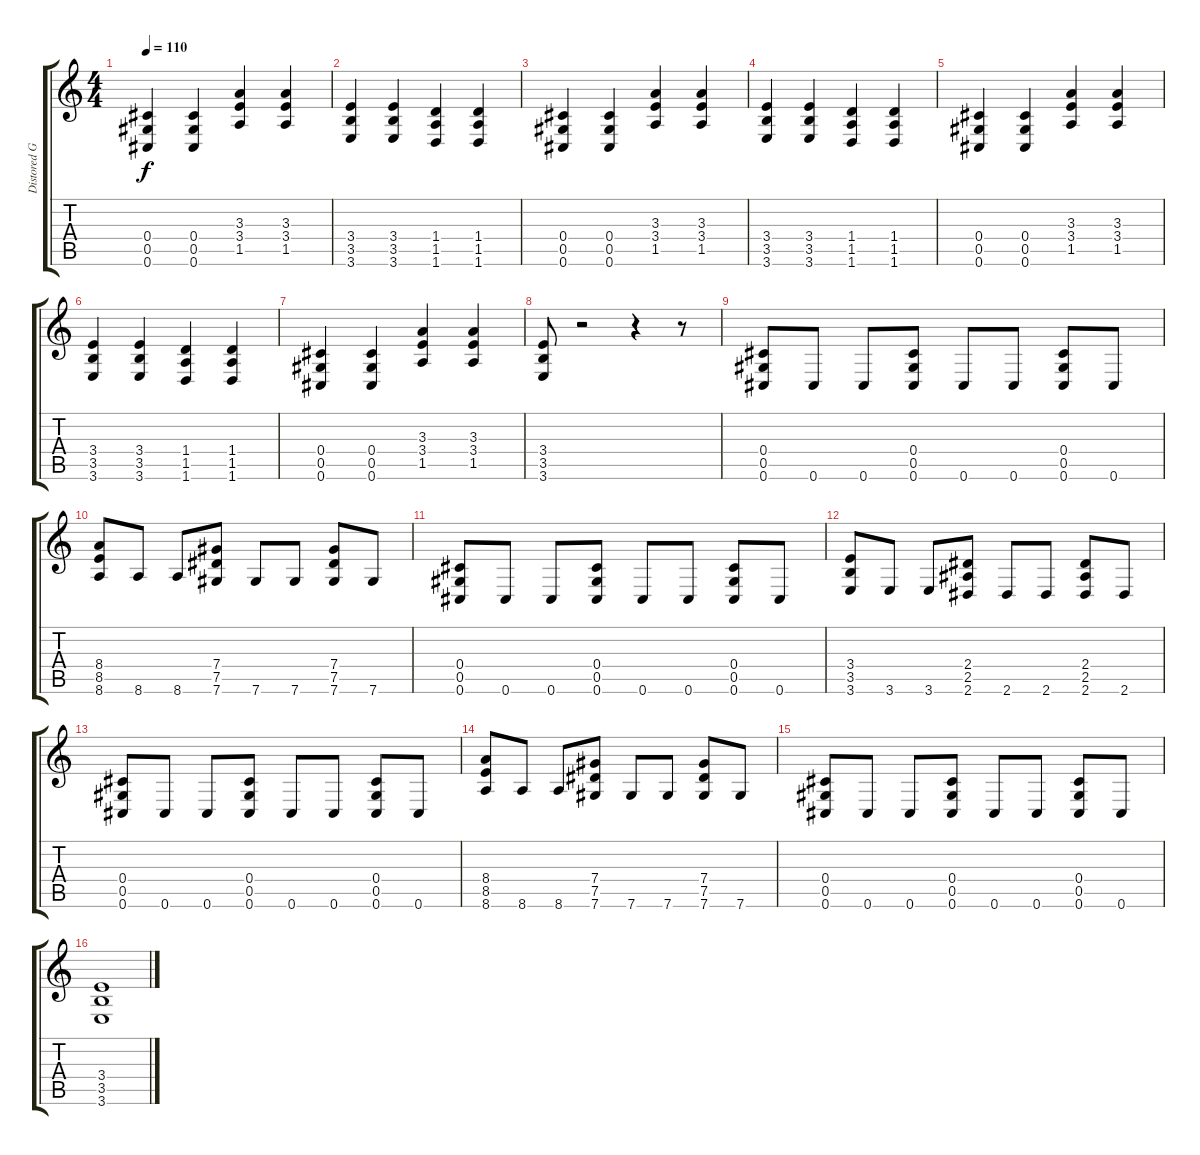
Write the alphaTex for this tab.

\track ("Distored Guitar" "Distored G") {instrument distortionguitar}
\staff {score tabs}
\tuning (Eb4 Bb3 Gb3 Db3 Ab2 Db2) {hide}
\ts (4 4)
\tempo 110
\clef g2
\ks c
(0.4 0.5 0.6).4{dy f} (0.4 0.5 0.6).4 (3.3 3.4 1.5).4 (3.3 3.4 1.5).4 |
(3.4 3.5 3.6).4 (3.4 3.5 3.6).4 (1.4 1.5 1.6).4 (1.4 1.5 1.6).4 |
(0.4 0.5 0.6).4 (0.4 0.5 0.6).4 (3.3 3.4 1.5).4 (3.3 3.4 1.5).4 |
(3.4 3.5 3.6).4 (3.4 3.5 3.6).4 (1.4 1.5 1.6).4 (1.4 1.5 1.6).4 |
(0.4 0.5 0.6).4 (0.4 0.5 0.6).4 (3.3 3.4 1.5).4 (3.3 3.4 1.5).4 |
(3.4 3.5 3.6).4 (3.4 3.5 3.6).4 (1.4 1.5 1.6).4 (1.4 1.5 1.6).4 |
(0.4 0.5 0.6).4 (0.4 0.5 0.6).4 (3.3 3.4 1.5).4 (3.3 3.4 1.5).4 |
(3.4 3.5 3.6).8 r.2 r.4 r.8 |
(0.4 0.5 0.6).8 0.6.8 0.6.8 (0.4 0.5 0.6).8 0.6.8 0.6.8 (0.4 0.5 0.6).8 0.6.8 |
(8.4 8.5 8.6).8 8.6.8 8.6.8 (7.4 7.5 7.6).8 7.6.8 7.6.8 (7.4 7.5 7.6).8 7.6.8 |
(0.4 0.5 0.6).8 0.6.8 0.6.8 (0.4 0.5 0.6).8 0.6.8 0.6.8 (0.4 0.5 0.6).8 0.6.8 |
(3.4 3.5 3.6).8 3.6.8 3.6.8 (2.4 2.5 2.6).8 2.6.8 2.6.8 (2.4 2.5 2.6).8 2.6.8 |
(0.4 0.5 0.6).8 0.6.8 0.6.8 (0.4 0.5 0.6).8 0.6.8 0.6.8 (0.4 0.5 0.6).8 0.6.8 |
(8.4 8.5 8.6).8 8.6.8 8.6.8 (7.4 7.5 7.6).8 7.6.8 7.6.8 (7.4 7.5 7.6).8 7.6.8 |
(0.4 0.5 0.6).8 0.6.8 0.6.8 (0.4 0.5 0.6).8 0.6.8 0.6.8 (0.4 0.5 0.6).8 0.6.8 |
(3.4 3.5 3.6).1
